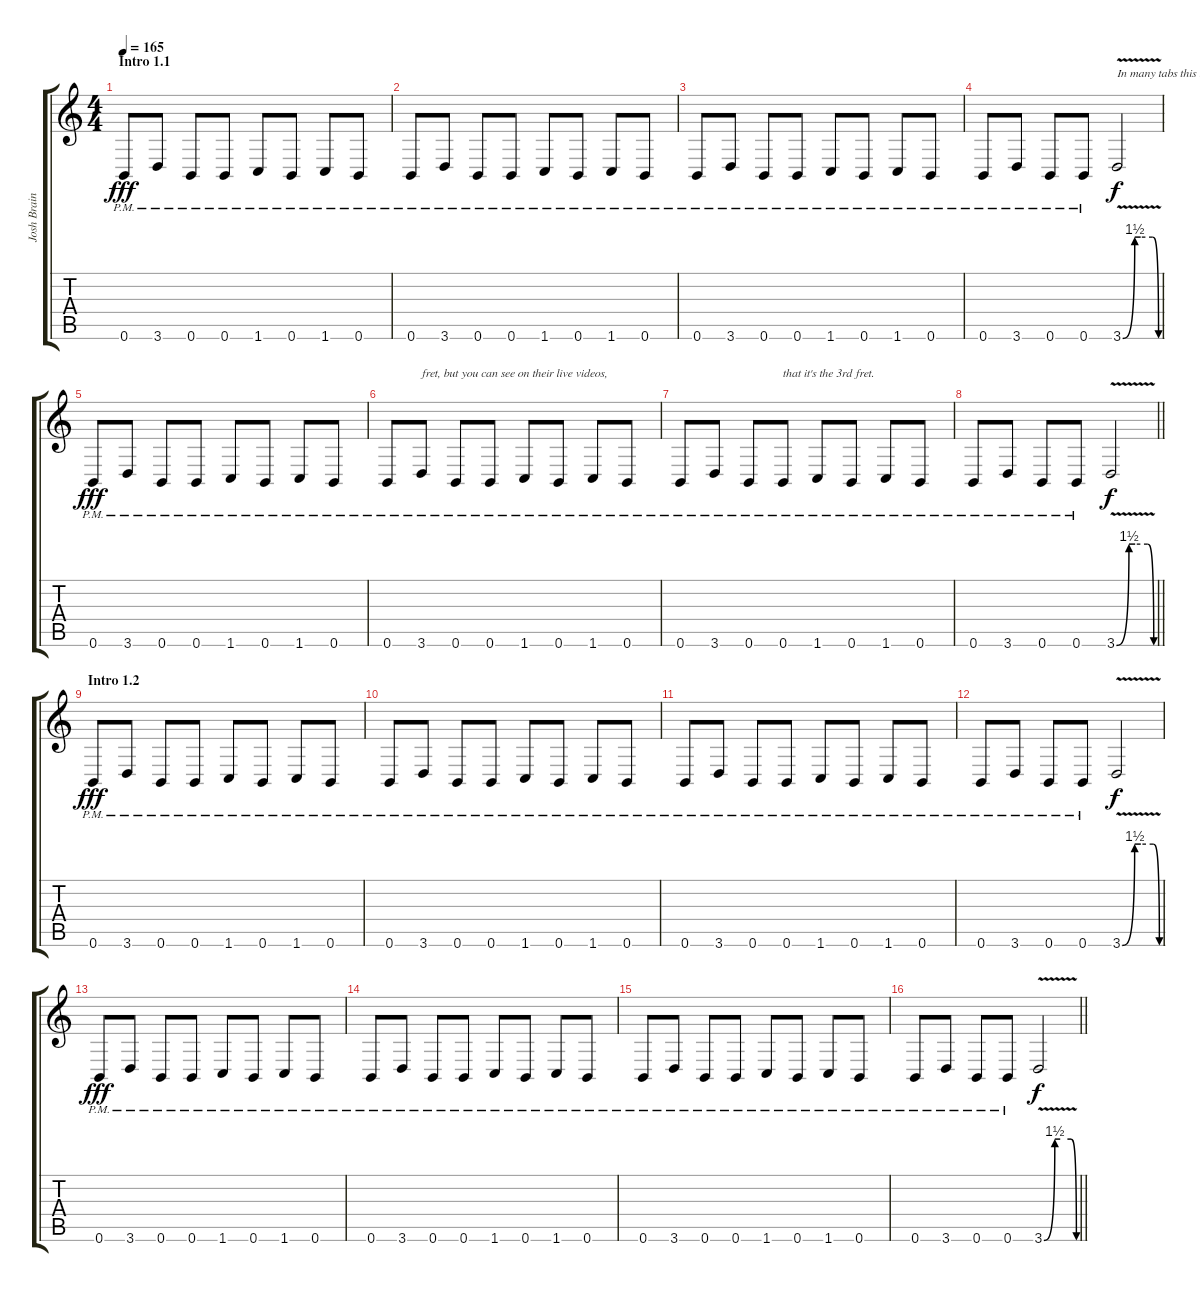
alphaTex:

\track ("Josh Brainard" "Josh Brain") {instrument distortionguitar}
\staff {score tabs}
\tuning (Db4 Ab3 E3 B2 Gb2 B1) {hide}
\ts (4 4)
\section ("" "Intro 1.1")
\tempo 165
\clef g2
\ks c
0.6{pm}.8{dy fff} 3.6{pm}.8 0.6{pm}.8 0.6{pm}.8 1.6{pm}.8 0.6{pm}.8 1.6{pm}.8 0.6{pm}.8 |
0.6{pm}.8 3.6{pm}.8 0.6{pm}.8 0.6{pm}.8 1.6{pm}.8 0.6{pm}.8 1.6{pm}.8 0.6{pm}.8 |
0.6{pm}.8 3.6{pm}.8 0.6{pm}.8 0.6{pm}.8 1.6{pm}.8 0.6{pm}.8 1.6{pm}.8 0.6{pm}.8 |
0.6{pm}.8 3.6{pm}.8 0.6{pm}.8 0.6{pm}.8 3.6{be (custom 0 0 20 6 30 6 50 6 60 0) v}.2{txt "In many tabs this bending is tabbed in the 6th" dy f} |
0.6{pm}.8{dy fff} 3.6{pm}.8 0.6{pm}.8 0.6{pm}.8 1.6{pm}.8 0.6{pm}.8 1.6{pm}.8 0.6{pm}.8 |
0.6{pm}.8 3.6{pm}.8{txt "fret, but you can see on their live videos, "} 0.6{pm}.8 0.6{pm}.8 1.6{pm}.8 0.6{pm}.8 1.6{pm}.8 0.6{pm}.8 |
0.6{pm}.8 3.6{pm}.8 0.6{pm}.8 0.6{pm}.8{txt "that it's the 3rd fret."} 1.6{pm}.8 0.6{pm}.8 1.6{pm}.8 0.6{pm}.8 |
\barLineRight lightlight
0.6{pm}.8 3.6{pm}.8 0.6{pm}.8 0.6{pm}.8 3.6{be (custom 0 0 20 6 30 6 50 6 60 0) v}.2{dy f} |
\section ("" "Intro 1.2")
0.6{pm}.8{dy fff} 3.6{pm}.8 0.6{pm}.8 0.6{pm}.8 1.6{pm}.8 0.6{pm}.8 1.6{pm}.8 0.6{pm}.8 |
0.6{pm}.8 3.6{pm}.8 0.6{pm}.8 0.6{pm}.8 1.6{pm}.8 0.6{pm}.8 1.6{pm}.8 0.6{pm}.8 |
0.6{pm}.8 3.6{pm}.8 0.6{pm}.8 0.6{pm}.8 1.6{pm}.8 0.6{pm}.8 1.6{pm}.8 0.6{pm}.8 |
0.6{pm}.8 3.6{pm}.8 0.6{pm}.8 0.6{pm}.8 3.6{be (custom 0 0 20 6 30 6 50 6 60 0) v}.2{dy f} |
0.6{pm}.8{dy fff} 3.6{pm}.8 0.6{pm}.8 0.6{pm}.8 1.6{pm}.8 0.6{pm}.8 1.6{pm}.8 0.6{pm}.8 |
0.6{pm}.8 3.6{pm}.8 0.6{pm}.8 0.6{pm}.8 1.6{pm}.8 0.6{pm}.8 1.6{pm}.8 0.6{pm}.8 |
0.6{pm}.8 3.6{pm}.8 0.6{pm}.8 0.6{pm}.8 1.6{pm}.8 0.6{pm}.8 1.6{pm}.8 0.6{pm}.8 |
\barLineRight lightlight
0.6{pm}.8 3.6{pm}.8 0.6{pm}.8 0.6{pm}.8 3.6{be (custom 0 0 20 6 30 6 50 6 60 0) v}.2{dy f}
